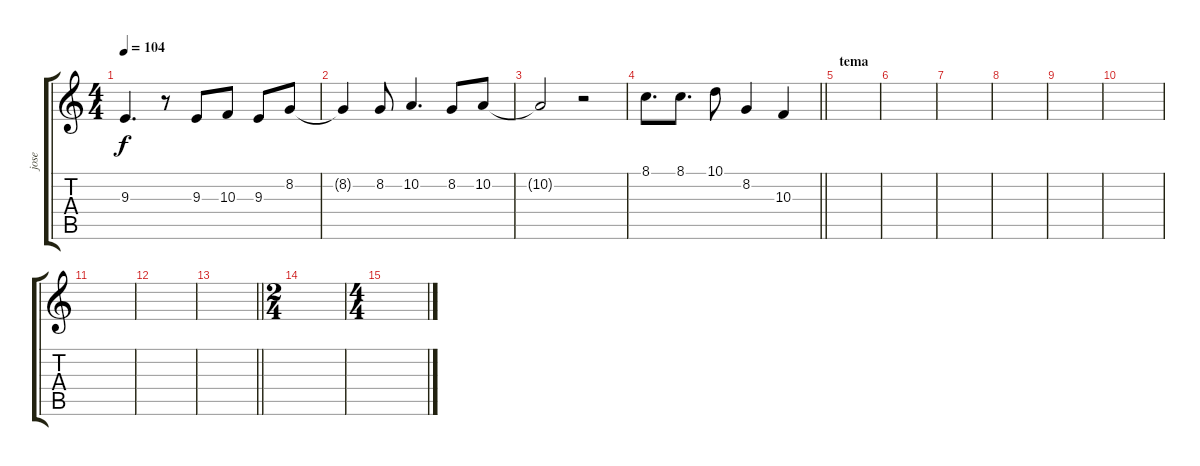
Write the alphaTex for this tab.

\track ("jose" "jose") {instrument lead2sawtooth}
\staff {score tabs}
\tuning (E4 B3 G3 D3 A2 E2) {hide}
\ts (4 4)
\tempo 104
\clef g2
\ks c
9.3.4{d dy f} r.8 9.3.8 10.3.8 9.3.8 8.2.8 |
8.2{t}.4 8.2.8 10.2.4{d} 8.2.8 10.2.8 |
10.2{t}.2 r.2 |
\barLineRight lightlight
8.1.8{d} 8.1.8{d} 10.1.8 8.2.4 10.3.4 |
\section ("" "tema")
|
|
|
|
|
|
|
|
\barLineRight lightlight
|
\ts (2 4)
|
\ts (4 4)
